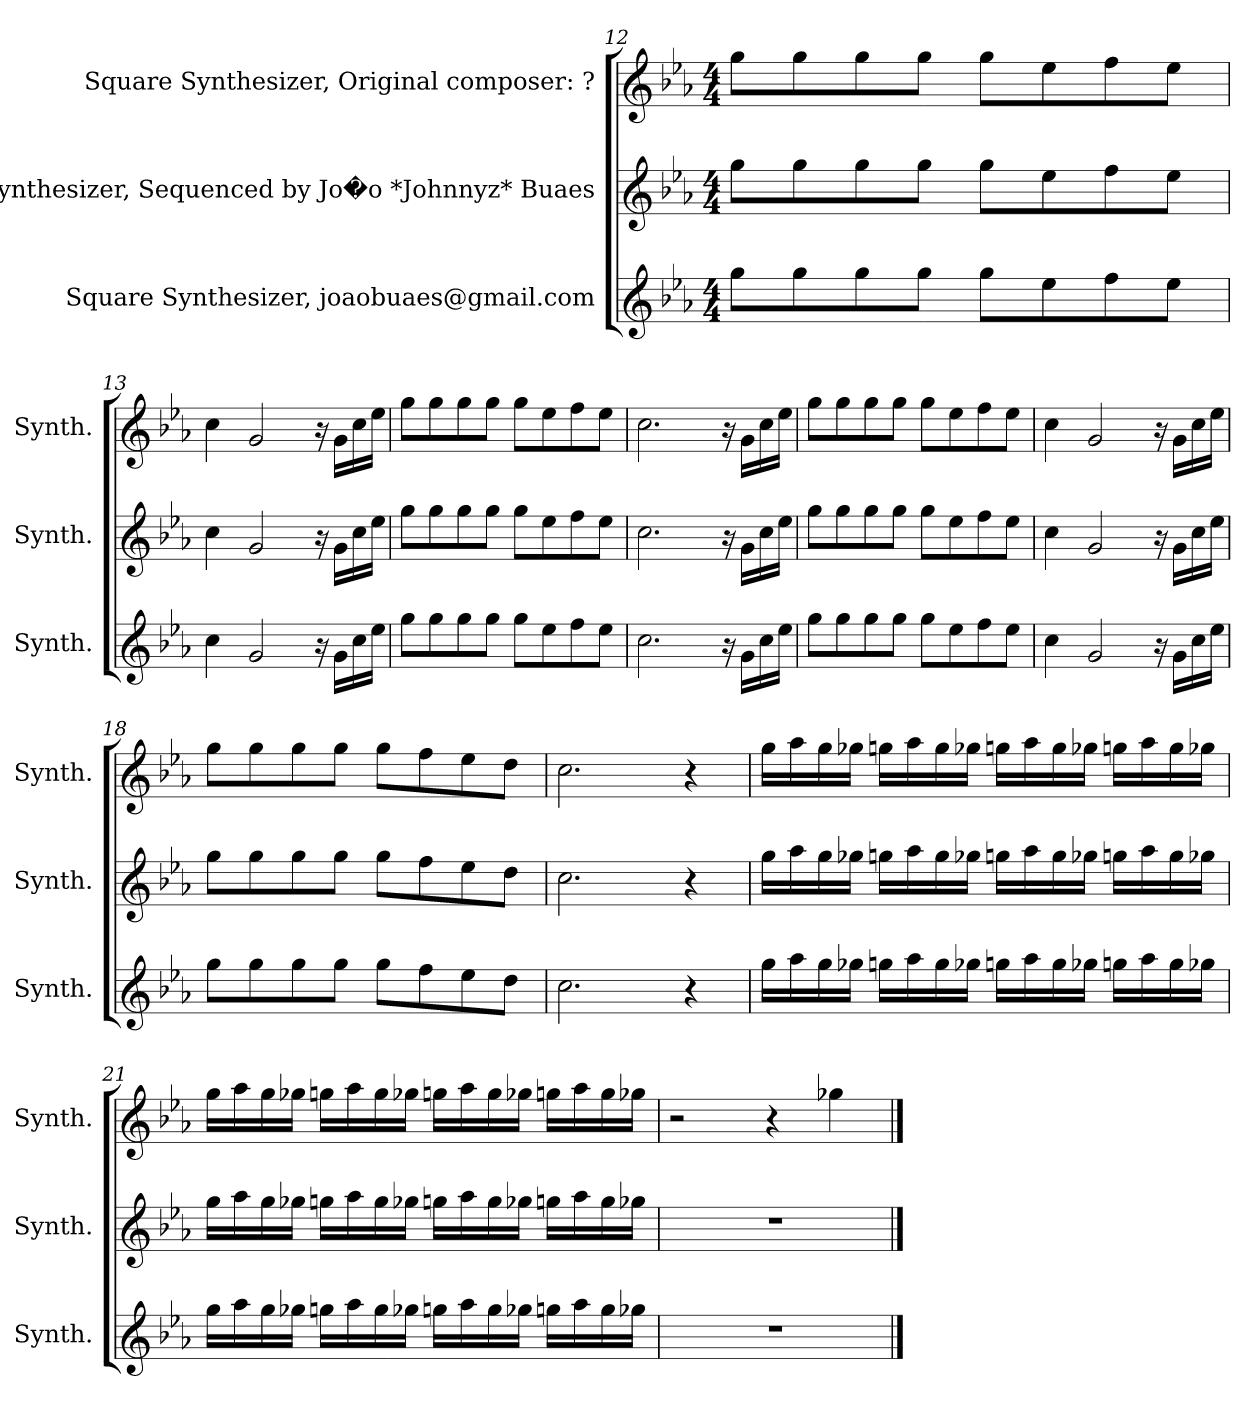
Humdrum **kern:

**kern	**kern	**kern
*part3	*part2	*part1
*staff3	*staff2	*staff1
*I"Square Synthesizer, joaobuaes@gmail.com	*I"Square Synthesizer, Sequenced by Jo�o *Johnnyz* Buaes	*I"Square Synthesizer, Original composer: ?
*I'Synth.	*I'Synth.	*I'Synth.
*clefG2	*clefG2	*clefG2
*k[b-e-a-]	*k[b-e-a-]	*k[b-e-a-]
*M4/4	*M4/4	*M4/4
=12	=12	=12
8gg\L	8gg\L	8gg\L
8gg\	8gg\	8gg\
8gg\	8gg\	8gg\
8gg\J	8gg\J	8gg\J
8gg\L	8gg\L	8gg\L
8ee-\	8ee-\	8ee-\
8ff\	8ff\	8ff\
8ee-\J	8ee-\J	8ee-\J
=13	=13	=13
4cc\	4cc\	4cc\
2g/	2g/	2g/
16r	16r	16r
16g\LL	16g\LL	16g\LL
16cc\	16cc\	16cc\
16ee-\JJ	16ee-\JJ	16ee-\JJ
!!LO:PB:g=z
=14	=14	=14
8gg\L	8gg\L	8gg\L
8gg\	8gg\	8gg\
8gg\	8gg\	8gg\
8gg\J	8gg\J	8gg\J
8gg\L	8gg\L	8gg\L
8ee-\	8ee-\	8ee-\
8ff\	8ff\	8ff\
8ee-\J	8ee-\J	8ee-\J
=15	=15	=15
2.cc\	2.cc\	2.cc\
16r	16r	16r
16g\LL	16g\LL	16g\LL
16cc\	16cc\	16cc\
16ee-\JJ	16ee-\JJ	16ee-\JJ
=16	=16	=16
8gg\L	8gg\L	8gg\L
8gg\	8gg\	8gg\
8gg\	8gg\	8gg\
8gg\J	8gg\J	8gg\J
8gg\L	8gg\L	8gg\L
8ee-\	8ee-\	8ee-\
8ff\	8ff\	8ff\
8ee-\J	8ee-\J	8ee-\J
=17	=17	=17
4cc\	4cc\	4cc\
2g/	2g/	2g/
16r	16r	16r
16g\LL	16g\LL	16g\LL
16cc\	16cc\	16cc\
16ee-\JJ	16ee-\JJ	16ee-\JJ
=18	=18	=18
8gg\L	8gg\L	8gg\L
8gg\	8gg\	8gg\
8gg\	8gg\	8gg\
8gg\J	8gg\J	8gg\J
8gg\L	8gg\L	8gg\L
8ff\	8ff\	8ff\
8ee-\	8ee-\	8ee-\
8dd\J	8dd\J	8dd\J
=19	=19	=19
2.cc\	2.cc\	2.cc\
4r	4r	4r
!!LO:LB:g=z
=20	=20	=20
16gg\LL	16gg\LL	16gg\LL
16aa-\	16aa-\	16aa-\
16gg\	16gg\	16gg\
16gg-X\JJ	16gg-X\JJ	16gg-X\JJ
16ggn\LL	16ggn\LL	16ggn\LL
16aa-\	16aa-\	16aa-\
16gg\	16gg\	16gg\
16gg-X\JJ	16gg-X\JJ	16gg-X\JJ
16ggn\LL	16ggn\LL	16ggn\LL
16aa-\	16aa-\	16aa-\
16gg\	16gg\	16gg\
16gg-X\JJ	16gg-X\JJ	16gg-X\JJ
16ggn\LL	16ggn\LL	16ggn\LL
16aa-\	16aa-\	16aa-\
16gg\	16gg\	16gg\
16gg-X\JJ	16gg-X\JJ	16gg-X\JJ
!!LO:LB:g=z
=21	=21	=21
16gg\LL	16gg\LL	16gg\LL
16aa-\	16aa-\	16aa-\
16gg\	16gg\	16gg\
16gg-X\JJ	16gg-X\JJ	16gg-X\JJ
16ggn\LL	16ggn\LL	16ggn\LL
16aa-\	16aa-\	16aa-\
16gg\	16gg\	16gg\
16gg-X\JJ	16gg-X\JJ	16gg-X\JJ
16ggn\LL	16ggn\LL	16ggn\LL
16aa-\	16aa-\	16aa-\
16gg\	16gg\	16gg\
16gg-X\JJ	16gg-X\JJ	16gg-X\JJ
16ggn\LL	16ggn\LL	16ggn\LL
16aa-\	16aa-\	16aa-\
16gg\	16gg\	16gg\
16gg-X\JJ	16gg-X\JJ	16gg-X\JJ
=22	=22	=22
1r	1r	2r
.	.	4r
.	.	4gg-X\
==	==	==
*-	*-	*-
